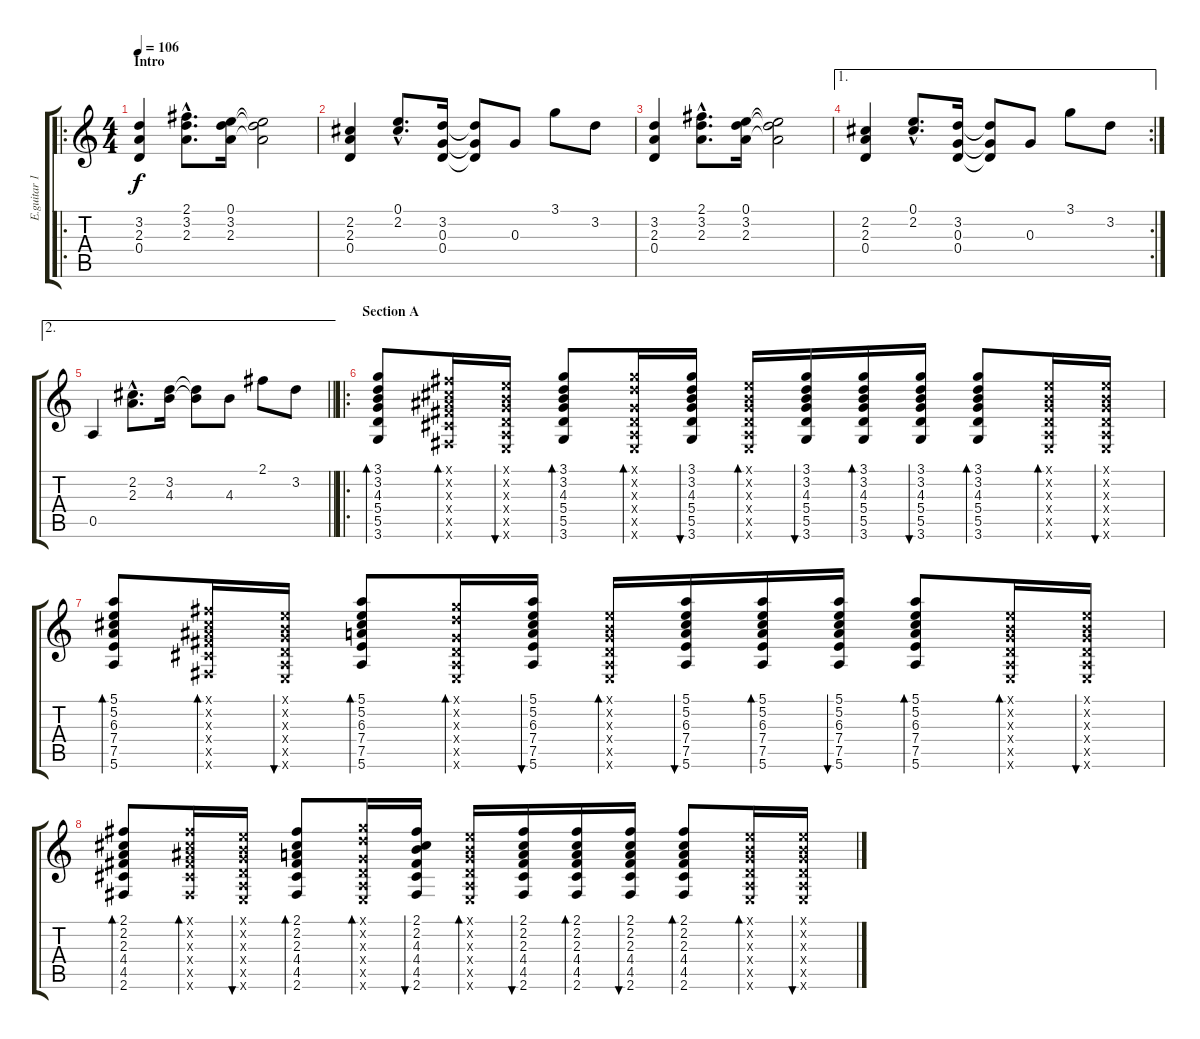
\track ("E.guitar 1" "E.guitar 1") {instrument distortionguitar}
\staff {score tabs}
\tuning (E4 B3 G3 D3 A2 E2) {hide}
\ro
\ts (4 4)
\section ("" "Intro")
\tempo 106
\clef g2
\ks c
(3.2 2.3 0.4).4{dy f instrument distortionguitar} (2.1{hac} 3.2{hac} 2.3{hac}).8{d} (0.1 3.2 2.3).16 (0.1{t} 3.2{t} 2.3{t}).2 |
(2.2 2.3 0.4).4 (0.1{hac} 2.2{hac}).8{d} (3.2 0.3 0.4).16 (3.2{t} 0.3{t} 0.4{t}).8 0.3.8 3.1.8 3.2.8 |
(3.2 2.3 0.4).4 (2.1{hac} 3.2{hac} 2.3{hac}).8{d} (0.1 3.2 2.3).16 (0.1{t} 3.2{t} 2.3{t}).2 |
\ae 1
\rc 2
(2.2 2.3 0.4).4 (0.1{hac} 2.2{hac}).8{d} (3.2 0.3 0.4).16 (3.2{t} 0.3{t} 0.4{t}).8 0.3.8 3.1.8 3.2.8 |
\ae 2
\barLineRight lightlight
0.5.4 (2.2{hac} 2.3{hac}).8{d} (3.2 4.3).16 (3.2{t} 4.3{t}).8 4.3.8 2.1.8 3.2.8 |
\ro
\section ("" "Section A")
(3.1 3.2 4.3 5.4 5.5 3.6).8{bd 30} (2.1{x} 2.2{x} 3.3{x} 4.4{x} 4.5{x} 2.6{x}).16{bd 30} (0.1{x} 0.2{x} 0.3{x} 0.4{x} 0.5{x} 0.6{x}).16{bu 30} (3.1 3.2 4.3 5.4 5.5 3.6).8{bd 30} (3.1{x} 3.2{x} 0.3{x} 0.4{x} 0.5{x} 0.6{x}).16{bd 30} (3.1 3.2 4.3 5.4 5.5 3.6).16{bu 30} (0.1{x} 0.2{x} 0.3{x} 0.4{x} 0.5{x} 0.6{x}).16{bd 30} (3.1 3.2 4.3 5.4 5.5 3.6).16{bu 30} (3.1 3.2 4.3 5.4 5.5 3.6).16{bd 30} (3.1 3.2 4.3 5.4 5.5 3.6).16{bu 30} (3.1 3.2 4.3 5.4 5.5 3.6).8{bd 30} (0.1{x} 0.2{x} 0.3{x} 0.4{x} 0.5{x} 0.6{x}).16{bd 30} (0.1{x} 0.2{x} 0.3{x} 0.4{x} 0.5{x} 0.6{x}).16{bu 30} |
(5.1 5.2 6.3 7.4 7.5 5.6).8{bd 30} (2.1{x} 2.2{x} 3.3{x} 4.4{x} 4.5{x} 2.6{x}).16{bd 30} (0.1{x} 0.2{x} 0.3{x} 0.4{x} 0.5{x} 0.6{x}).16{bu 30} (5.1 5.2 6.3 7.4 7.5 5.6).8{bd 30} (3.1{x} 3.2{x} 0.3{x} 0.4{x} 0.5{x} 0.6{x}).16{bd 30} (5.1 5.2 6.3 7.4 7.5 5.6).16{bu 30} (0.1{x} 0.2{x} 0.3{x} 0.4{x} 0.5{x} 0.6{x}).16{bd 30} (5.1 5.2 6.3 7.4 7.5 5.6).16{bu 30} (5.1 5.2 6.3 7.4 7.5 5.6).16{bd 30} (5.1 5.2 6.3 7.4 7.5 5.6).16{bu 30} (5.1 5.2 6.3 7.4 7.5 5.6).8{bd 30} (0.1{x} 0.2{x} 0.3{x} 0.4{x} 0.5{x} 0.6{x}).16{bd 30} (0.1{x} 0.2{x} 0.3{x} 0.4{x} 0.5{x} 0.6{x}).16{bu 30} |
(2.1 2.2 2.3 4.4 4.5 2.6).8{bd 30} (2.1{x} 2.2{x} 3.3{x} 4.4{x} 4.5{x} 2.6{x}).16{bd 30} (0.1{x} 0.2{x} 0.3{x} 0.4{x} 0.5{x} 0.6{x}).16{bu 30} (2.1 2.2 2.3 4.4 4.5 2.6).8{bd 30} (3.1{x} 3.2{x} 0.3{x} 0.4{x} 0.5{x} 0.6{x}).16{bd 30} (2.1 2.2 4.3 4.4 4.5 2.6).16{bu 30} (0.1{x} 0.2{x} 0.3{x} 0.4{x} 0.5{x} 0.6{x}).16{bd 30} (2.1 2.2 2.3 4.4 4.5 2.6).16{bu 30} (2.1 2.2 2.3 4.4 4.5 2.6).16{bd 30} (2.1 2.2 2.3 4.4 4.5 2.6).16{bu 30} (2.1 2.2 2.3 4.4 4.5 2.6).8{bd 30} (0.1{x} 0.2{x} 0.3{x} 0.4{x} 0.5{x} 0.6{x}).16{bd 30} (0.1{x} 0.2{x} 0.3{x} 0.4{x} 0.5{x} 0.6{x}).16{bu 30}
